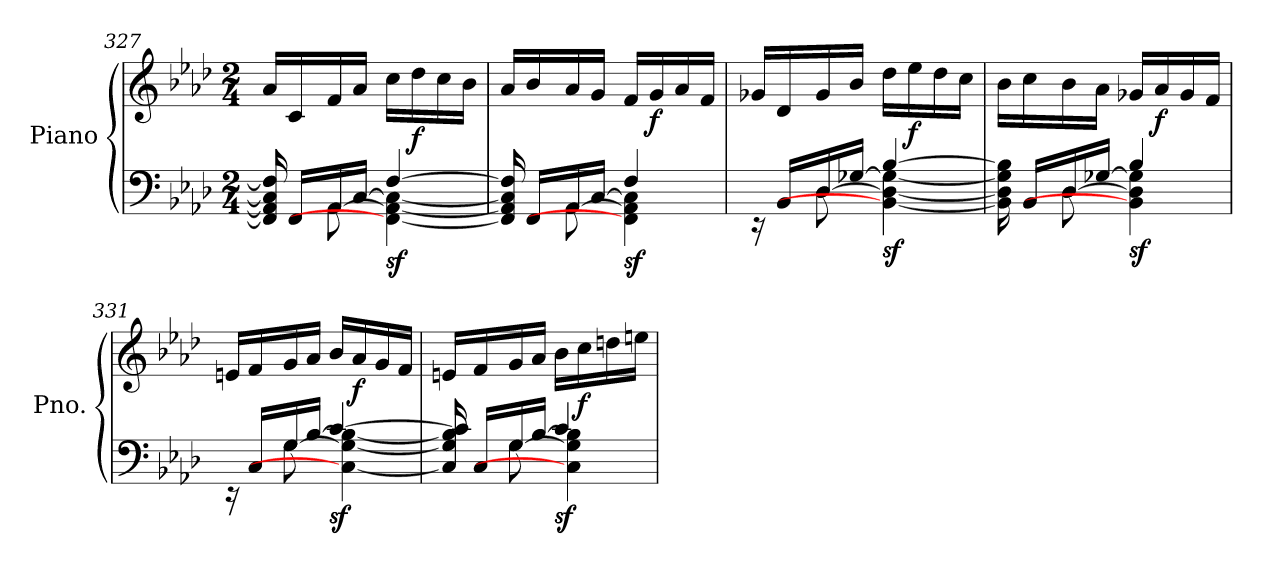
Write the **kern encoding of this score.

**kern	**kern	**dynam
*part1	*part1	*part1
*staff2	*staff1	*staff1/2
*I"Piano	*	*
*I'Pno.	*	*
*clefF4	*clefG2	*
*k[b-e-a-d-]	*k[b-e-a-d-]	*
*M2/4	*M2/4	*
=327	=327	=327
*^	*	*
*	*^	*	*
16FF/] 16AA-/] 16C/] 16F/]	16ryy	8ryy	16a-/LL	.
16FF/LL	[8.FF\yy	.	16c/	.
16AA-/	.	[8AA-\	16f/	.
[16C/JJ	.	.	16a-/JJ	.
!	!	!	!	!LO:DY:b=2
[4F/	4FF\_ 4AA-\_ 4C\_	4ryy	16cc\LL	sf
!	!	!	!	!LO:DY:b
.	.	.	16dd-\	f
.	.	.	16cc\	.
.	.	.	16b-\JJ	.
!!LO:PB:g=z
=328	=328	=328	=328	=328
16FF/] 16AA-/] 16C/] 16F/]	16ryy	8ryy	16a-/LL	.
16FF/LL	[8.FF\yy	.	16b-/	.
16AA-/	.	[8AA-\	16a-/	.
[16C/JJ	.	.	16g/JJ	.
!	!	!	!	!LO:DY:b=2
4F/	4FF\] 4AA-\] 4C\]	4ryy	16f/LL	sf
!	!	!	!	!LO:DY:b
.	.	.	16g/	f
.	.	.	16a-/	.
.	.	.	16f/JJ	.
=329	=329	=329	=329	=329
16rEE	16ryy	8ryy	16g-X/LL	.
16BB-/LL	[8.BB-\yy	.	16d-/	.
16D-/	.	[8D-\	16g-/	.
[16G-X/JJ	.	.	16b-/JJ	.
!	!	!	!	!LO:DY:b=2
[4B-/	4BB-\_ 4D-\_ 4G-\_	4ryy	16dd-\LL	sf
!	!	!	!	!LO:DY:b
.	.	.	16ee-\	f
.	.	.	16dd-\	.
.	.	.	16cc\JJ	.
=330	=330	=330	=330	=330
16BB-\] 16D-\] 16G-\] 16B-\]	16ryy	8ryy	16b-\LL	.
16BB-/LL	[8.BB-\yy	.	16cc\	.
16D-/	.	[8D-\	16b-\	.
[16G-X/JJ	.	.	16a-\JJ	.
!	!	!	!	!LO:DY:b=2
4B-/	4BB-\] 4D-\] 4G-\]	4ryy	16g-X/LL	sf
!	!	!	!	!LO:DY:b
.	.	.	16a-/	f
.	.	.	16g-/	.
.	.	.	16f/JJ	.
=331	=331	=331	=331	=331
16rEE	16ryy	8ryy	16en/LL	.
16C/LL	[8.C\yy	.	16f/	.
16G/	.	[8G\	16g/	.
[16B-/JJ	.	.	16a-/JJ	.
!	!	!	!	!LO:DY:b=2
[4c/	4C\_ 4G\_ 4B-\_	4ryy	16b-/LL	sf
!	!	!	!	!LO:DY:b
.	.	.	16a-/	f
.	.	.	16g/	.
.	.	.	16f/JJ	.
=332	=332	=332	=332	=332
16C/] 16G/] 16B-/] 16c/]	16ryy	8ryy	16en/LL	.
16C/LL	[8.C\yy	.	16f/	.
16G/	.	[8G\	16g/	.
[16B-/JJ	.	.	16a-/JJ	.
!	!	!	!	!LO:DY:b=2
4c/	4C\] 4G\] 4B-\]	4ryy	16b-\LL	sf
!	!	!	!	!LO:DY:b
.	.	.	16cc\	f
.	.	.	16ddn\	.
.	.	.	16een\JJ	.
*v	*v	*v	*	*
=	=	=
*-	*-	*-
